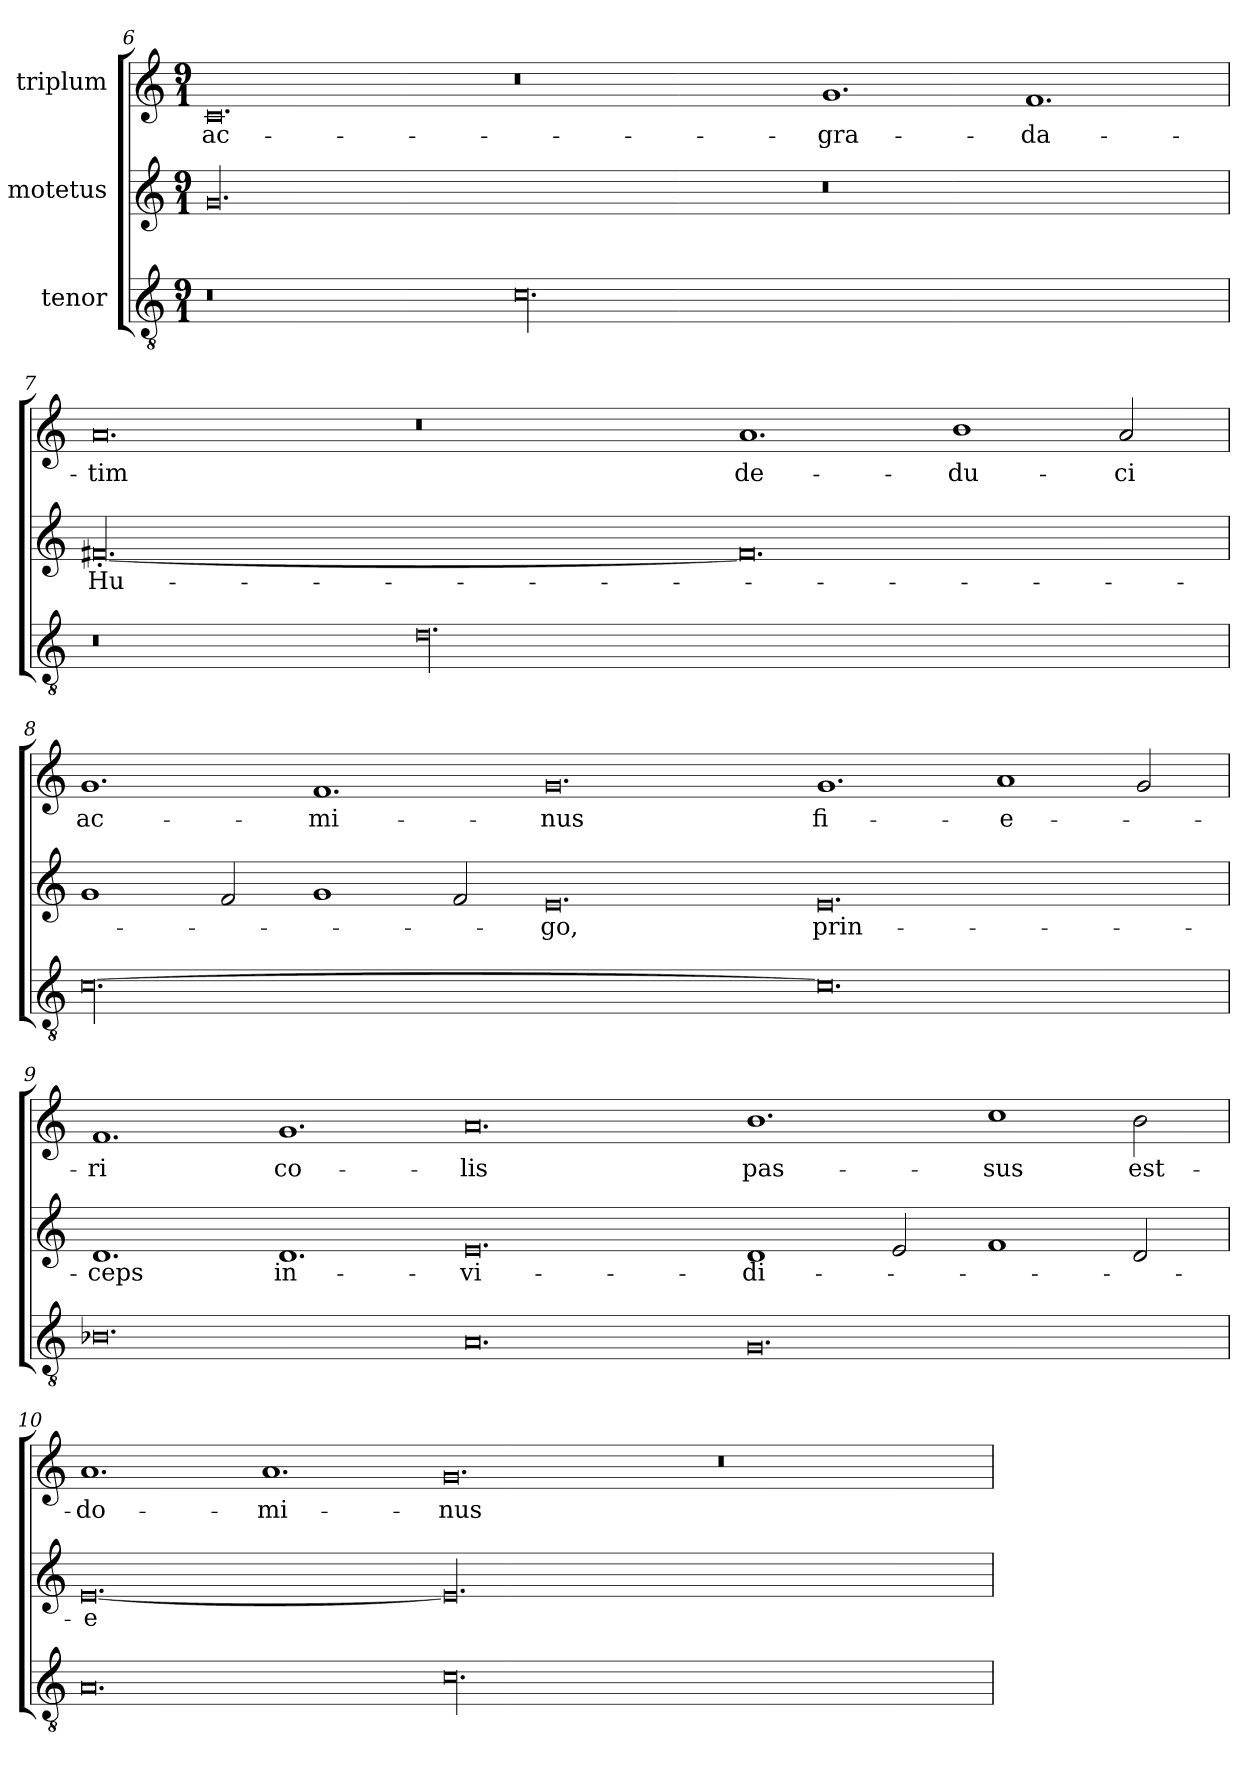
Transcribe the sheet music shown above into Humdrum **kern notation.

**kern	**kern	**text	**kern	**text
*part3	*part2	*part2	*part1	*part1
*staff3	*staff2	*staff2	*staff1	*staff1
*I"tenor	*I"motetus	*	*I"triplum	*
*clefGv2	*clefG2	*	*clefG2	*
*k[]	*k[]	*	*k[]	*
*C:	*C:	*	*C:	*
*M9/1	*M9/1	*	*M9/1	*
=6	=6	=6	=6	=6
0.r	00.g/	.	0.c/	ac-
00.c\	.	.	0.r	.
.	0.r	.	1.g/	gra-
.	.	.	1.f/	-da-
=7	=7	=7	=7	=7
0.r	[00.f#X'/	Hu-	0.a/	-tim
00.d\	.	.	0.r	.
.	0.f#/]	.	1.a/	de-
.	.	.	1b\	-du-
.	.	.	2a/	-ci
=8	=8	=8	=8	=8
[00.c\	1g/	.	1.g/	ac-
.	2f/	.	.	.
.	1g/	.	1.f/	mi-
.	2f/	.	.	.
.	0.e/	-go,	0.g/	-nus
0.c\]	0.e/	prin-	1.g/	fi-
.	.	.	1a/	-e-
.	.	.	2g/	.
=9	=9	=9	=9	=9
0.B-X\	1.d/	-ceps	1.f/	-ri
.	1.d/	in-	1.g/	co-
0.A/	0.e/	-vi-	0.a/	-lis
0.G/	1d/	-di-	1.b\	pas-
.	2e/	.	.	.
.	1f/	.	1cc\	-sus
.	2d/	.	2b\	est-
!!LO:PB:g=z
=10	=10	=10	=10	=10
0.A/	[0.e/	-e	1.a/	do-
.	.	.	1.a/	-mi-
00.c\	00.e/]	.	0.g/	-nus
.	.	.	0.r	.
=	=	=	=	=
*-	*-	*-	*-	*-
